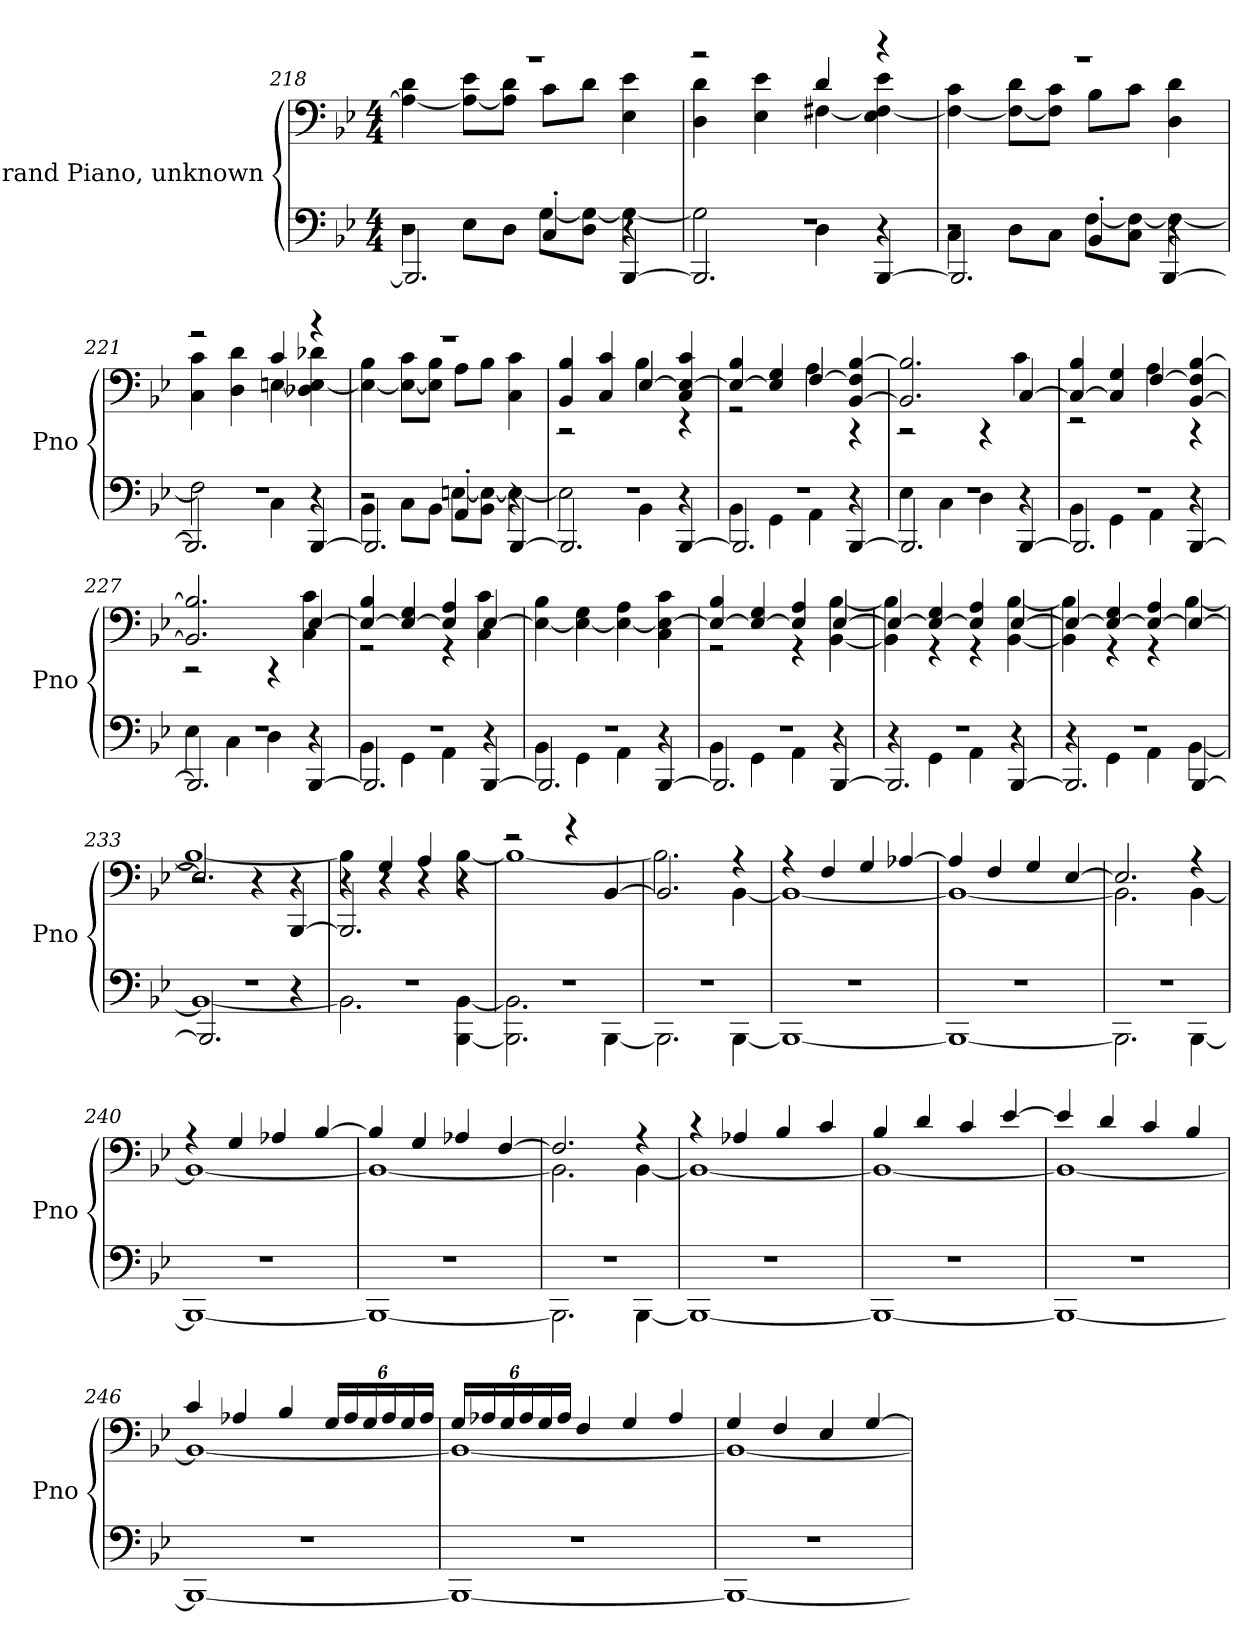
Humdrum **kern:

**kern	**kern
*part1	*part1
*staff2	*staff1
*I"Grand Piano, unknown	*
*I'Pno	*
*clefF4	*clefF4
*k[b-e-]	*k[b-e-]
*M4/4	*M4/4
=218	=218
*^	*^
*	*^	*	*
2r	4D\	2.BBB-/]	1r	4A-\_ 4d\
.	8E-\L	.	.	8A-\_ 8e-\L
.	8D\J	.	.	8A-\] 8d\J
4C'/	[8G\L	.	.	8c\L
.	8D\ 8G\_J	.	.	8d\J
4r	4G\_	[4BBB-/	.	4E-\ 4e-\
=219	=219	=219	=219	=219
1r	2G\]	2.BBB-/]	2r	4D\ 4d\
.	.	.	.	4E-\ 4e-\
.	4D\	.	4d/	[4F#X\
.	4r	[4BBB-/	4r	4E-\ 4F#\_ 4e-\
!!LO:PB:g=z	!!
=220	=220	=220	=220	=220
2r	4C\	2.BBB-/]	1r	4F#\_ 4c\
.	8D\L	.	.	8F#\_ 8d\L
.	8C\J	.	.	8F#\] 8c\J
4BB-'/	[8F\L	.	.	8B-\L
.	8C\ 8F\_J	.	.	8c\J
4r	4F\_	[4BBB-/	.	4D\ 4d\
=221	=221	=221	=221	=221
1r	2F\]	2.BBB-/]	2r	4C\ 4c\
.	.	.	.	4D\ 4d\
.	4C\	.	4c/	[4En\
.	4r	[4BBB-/	4r	4D-X\ 4E\_ 4d-X\
=222	=222	=222	=222	=222
2r	4BB-\	2.BBB-/]	1r	4E\_ 4B-\
.	8C\L	.	.	8E\_ 8c\L
.	8BB-\J	.	.	8E\] 8B-\J
4AA'/	[8En\L	.	.	8A\L
.	8BB-\ 8E\_J	.	.	8B-\J
4r	4E\_	[4BBB-/	.	4C\ 4c\
=223	=223	=223	=223	=223
1r	2E\]	2.BBB-/]	4BB-/ 4B-/	2r
.	.	.	4C/ 4c/	.
.	4BB-\	.	[4E-/	4B-\
.	4r	[4BBB-/	4C/ 4E-/_ 4c/	4r
=224	=224	=224	=224	=224
1r	4BB-\	2.BBB-/]	4E-/_ 4B-/	2r
.	4GG\	.	4E-/] 4G/	.
.	4AA\	.	[4F/	4A\
.	4r	[4BBB-/	[4BB-/ 4F/] [4B-/	4r
!!LO:LB:g=z	!!
=225	=225	=225	=225	=225
1r	4E-\	2.BBB-/]	2.BB-/] 2.B-/]	2r
.	4C\	.	.	.
.	4D\	.	.	4r
.	4r	[4BBB-/	[4C/	4c\
=226	=226	=226	=226	=226
1r	4BB-\	2.BBB-/]	4C/_ 4B-/	2r
.	4GG\	.	4C/] 4G/	.
.	4AA\	.	[4F/	4A\
.	4r	[4BBB-/	[4BB-/ 4F/] [4B-/	4r
=227	=227	=227	=227	=227
1r	4E-\	2.BBB-/]	2.BB-/] 2.B-/]	2r
.	4C\	.	.	.
.	4D\	.	.	4r
.	4r	[4BBB-/	[4E-/	4C\ 4c\
=228	=228	=228	=228	=228
1r	4BB-\	2.BBB-/]	4E-/_ 4B-/	2r
.	4GG\	.	4E-/_ 4G/	.
.	4AA\	.	4E-/] 4A/	4r
.	4r	[4BBB-/	[4E-/	4C\ 4c\
*	*	*	*v	*v
=229	=229	=229	=229
1r	4BB-\	2.BBB-/]	4E-\_ 4B-\
.	4GG\	.	4E-\_ 4G\
.	4AA\	.	4E-\_ 4A\
.	4r	[4BBB-/	4C\ 4E-\_ 4c\
=230	=230	=230	=230
*	*	*	*^
1r	4BB-\	2.BBB-/]	4E-/_ 4B-/	2r
.	4GG\	.	4E-/_ 4G/	.
.	4AA\	.	4E-/] 4A/	4r
.	4r	[4BBB-/	[4E-/	[4BB-\ [4B-\
!!LO:LB:g=z	!!
=231	=231	=231	=231	=231
1r	4r	2.BBB-/]	4E-/_	4BB-\] 4B-\]
.	4GG\	.	4E-/_ 4G/	4r
.	4AA\	.	4E-/] 4A/	4r
.	4r	[4BBB-/	[4E-/	[4BB-\ [4B-\
=232	=232	=232	=232	=232
1r	4r	2.BBB-/]	4E-/_	4BB-\] 4B-\]
.	4GG\	.	4E-/_ 4G/	4r
.	4AA\	.	4E-/_ 4A/	4r
.	[4BB-\	[4BBB-/	4E-/_	[4B-\
=233	=233	=233	=233	=233
*	*	*	*	*^
1r	1BB-_	2.BBB-/]	2.E-/]	1B-_	2r
.	.	.	.	.	4r
.	.	4r	4r	.	[4BBB-/
*	*v	*v	*	*	*
=234	=234	=234	=234	=234
1r	2.BB-\]	4r	4B-\]	2.BBB-/]
.	.	4G/	4r	.
.	.	4A/	4r	.
.	[4BBB-\ [4BB-\	4r	[4B-\	4r
*	*	*	*v	*v
=235	=235	=235	=235
1r	2.BBB-\] 2.BB-\]	2r	1B-_
.	.	4r	.
.	[4BBB-\	[4BB-/	.
=236	=236	=236	=236
1r	2.BBB-\]	2.BB-/]	2.B-\]
.	[4BBB-\	4r	[4BB-\
=237	=237	=237	=237
1r	1BBB-_	4r	1BB-_
.	.	4F/	.
.	.	4G/	.
.	.	[4A-X/	.
=238	=238	=238	=238
1r	1BBB-_	4A-/]	1BB-_
.	.	4F/	.
.	.	4G/	.
.	.	[4E-/	.
!!LO:LB:g=z	!!
=239	=239	=239	=239
1r	2.BBB-\]	2.E-/]	2.BB-\]
.	[4BBB-\	4r	[4BB-\
=240	=240	=240	=240
1r	1BBB-_	4r	1BB-_
.	.	4G/	.
.	.	4A-X/	.
.	.	[4B-/	.
=241	=241	=241	=241
1r	1BBB-_	4B-/]	1BB-_
.	.	4G/	.
.	.	4A-X/	.
.	.	[4F/	.
=242	=242	=242	=242
1r	2.BBB-\]	2.F/]	2.BB-\]
.	[4BBB-\	4r	[4BB-\
=243	=243	=243	=243
1r	1BBB-_	4r	1BB-_
.	.	4A-X/	.
.	.	4B-/	.
.	.	4c/	.
=244	=244	=244	=244
1r	1BBB-_	4B-/	1BB-_
.	.	4d/	.
.	.	4c/	.
.	.	[4e-/	.
=245	=245	=245	=245
1r	1BBB-_	4e-/]	1BB-_
.	.	4d/	.
.	.	4c/	.
.	.	4B-/	.
!!LO:LB:g=z	!!
=246	=246	=246	=246
1r	1BBB-_	4c/	1BB-_
.	.	4A-X/	.
.	.	4B-/	.
*	*	*Xbrackettup	*
.	.	24G/LL	.
.	.	24A-/	.
.	.	24G/	.
.	.	24A-/	.
.	.	24G/	.
.	.	24A-/JJ	.
=247	=247	=247	=247
1r	1BBB-_	24G/LL	1BB-_
.	.	24A-X/	.
.	.	24G/	.
.	.	24A-/	.
.	.	24G/	.
.	.	24A-/JJ	.
.	.	4F/	.
.	.	4G/	.
.	.	4A-/	.
=248	=248	=248	=248
1r	1BBB-_	4G/	1BB-_
.	.	4F/	.
.	.	4E-/	.
.	.	[4G/	.
*v	*v	*	*
*	*v	*v
=	=
*-	*-
